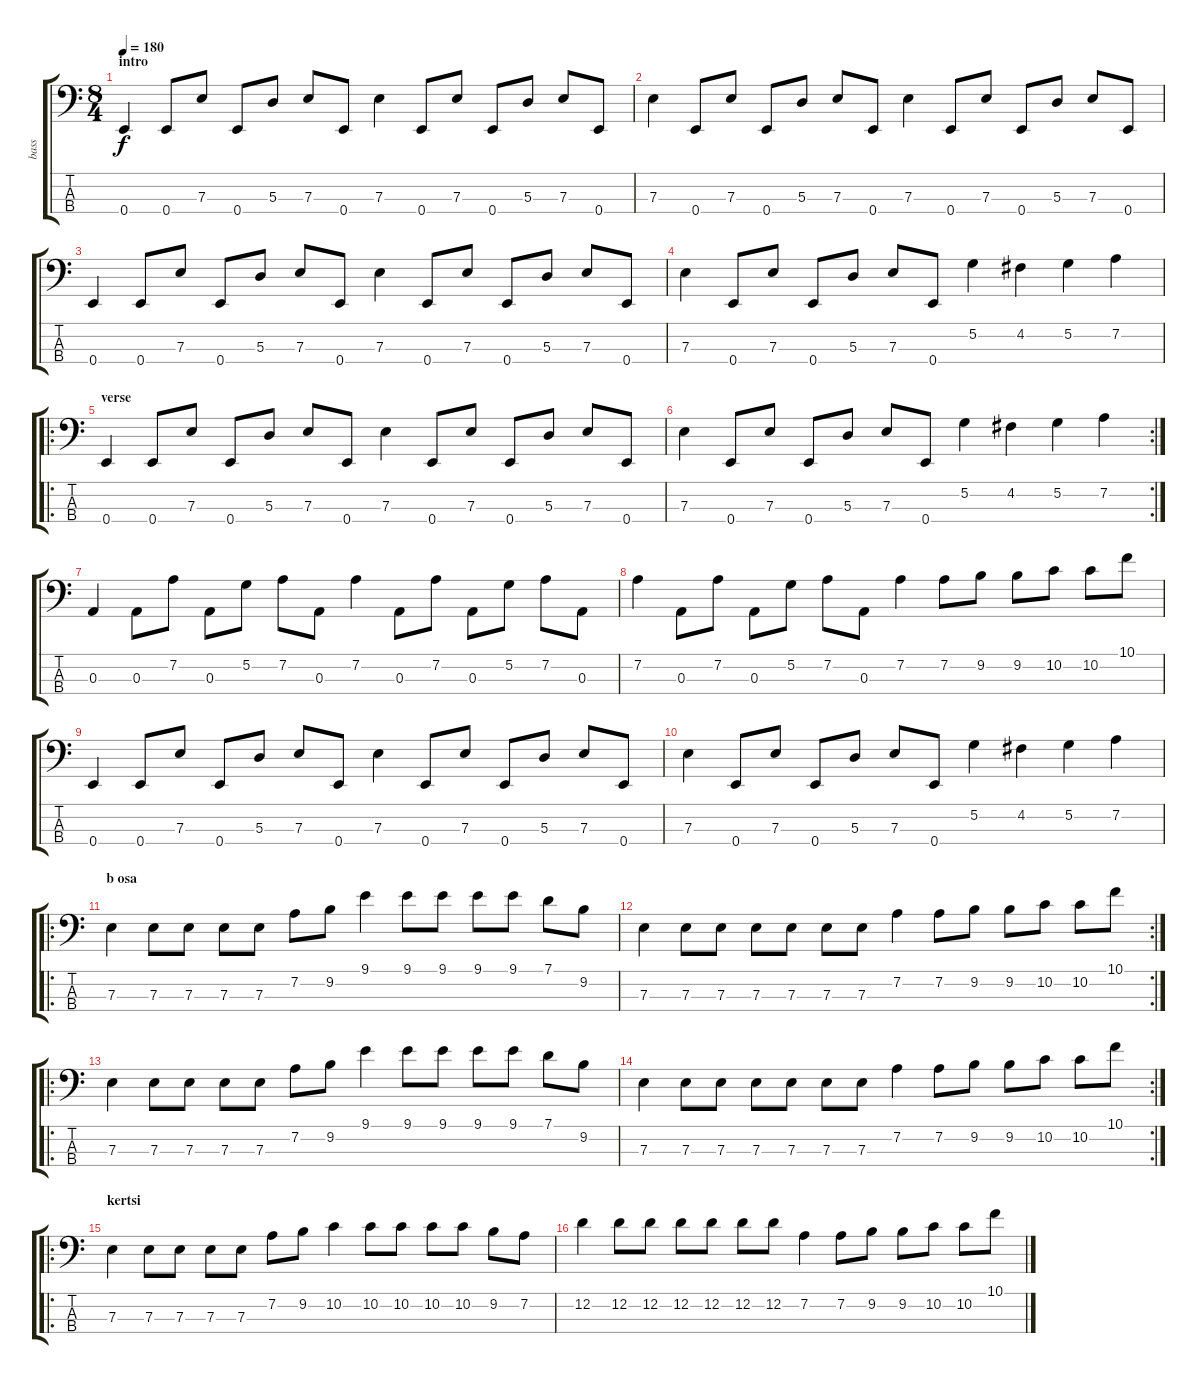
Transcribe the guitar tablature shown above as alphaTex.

\track ("bass" "bass") {instrument electricbassfinger}
\staff {score tabs}
\tuning (G2 D2 A1 E1) {hide}
\ts (8 4)
\section ("" "intro")
\tempo 180
\clef f4
\ks c
0.4.4{dy f instrument electricbassfinger} 0.4.8 7.3.8 0.4.8 5.3.8 7.3.8 0.4.8 7.3.4 0.4.8 7.3.8 0.4.8 5.3.8 7.3.8 0.4.8 |
7.3.4 0.4.8 7.3.8 0.4.8 5.3.8 7.3.8 0.4.8 7.3.4 0.4.8 7.3.8 0.4.8 5.3.8 7.3.8 0.4.8 |
0.4.4 0.4.8 7.3.8 0.4.8 5.3.8 7.3.8 0.4.8 7.3.4 0.4.8 7.3.8 0.4.8 5.3.8 7.3.8 0.4.8 |
7.3.4 0.4.8 7.3.8 0.4.8 5.3.8 7.3.8 0.4.8 5.2.4 4.2.4 5.2.4 7.2.4 |
\ro
\section ("" "verse")
0.4.4 0.4.8 7.3.8 0.4.8 5.3.8 7.3.8 0.4.8 7.3.4 0.4.8 7.3.8 0.4.8 5.3.8 7.3.8 0.4.8 |
\rc 2
7.3.4 0.4.8 7.3.8 0.4.8 5.3.8 7.3.8 0.4.8 5.2.4 4.2.4 5.2.4 7.2.4 |
0.3.4 0.3.8 7.2.8 0.3.8 5.2.8 7.2.8 0.3.8 7.2.4 0.3.8 7.2.8 0.3.8 5.2.8 7.2.8 0.3.8 |
7.2.4 0.3.8 7.2.8 0.3.8 5.2.8 7.2.8 0.3.8 7.2.4 7.2.8 9.2.8 9.2.8 10.2.8 10.2.8 10.1.8 |
0.4.4 0.4.8 7.3.8 0.4.8 5.3.8 7.3.8 0.4.8 7.3.4 0.4.8 7.3.8 0.4.8 5.3.8 7.3.8 0.4.8 |
7.3.4 0.4.8 7.3.8 0.4.8 5.3.8 7.3.8 0.4.8 5.2.4 4.2.4 5.2.4 7.2.4 |
\ro
\section ("" "b osa")
7.3.4 7.3.8 7.3.8 7.3.8 7.3.8 7.2.8 9.2.8 9.1.4 9.1.8 9.1.8 9.1.8 9.1.8 7.1.8 9.2.8 |
\rc 2
7.3.4 7.3.8 7.3.8 7.3.8 7.3.8 7.3.8 7.3.8 7.2.4 7.2.8 9.2.8 9.2.8 10.2.8 10.2.8 10.1.8 |
\ro
7.3.4 7.3.8 7.3.8 7.3.8 7.3.8 7.2.8 9.2.8 9.1.4 9.1.8 9.1.8 9.1.8 9.1.8 7.1.8 9.2.8 |
\rc 2
7.3.4 7.3.8 7.3.8 7.3.8 7.3.8 7.3.8 7.3.8 7.2.4 7.2.8 9.2.8 9.2.8 10.2.8 10.2.8 10.1.8 |
\ro
\section ("" "kertsi")
7.3.4 7.3.8 7.3.8 7.3.8 7.3.8 7.2.8 9.2.8 10.2.4 10.2.8 10.2.8 10.2.8 10.2.8 9.2.8 7.2.8 |
12.2.4 12.2.8 12.2.8 12.2.8 12.2.8 12.2.8 12.2.8 7.2.4 7.2.8 9.2.8 9.2.8 10.2.8 10.2.8 10.1.8
